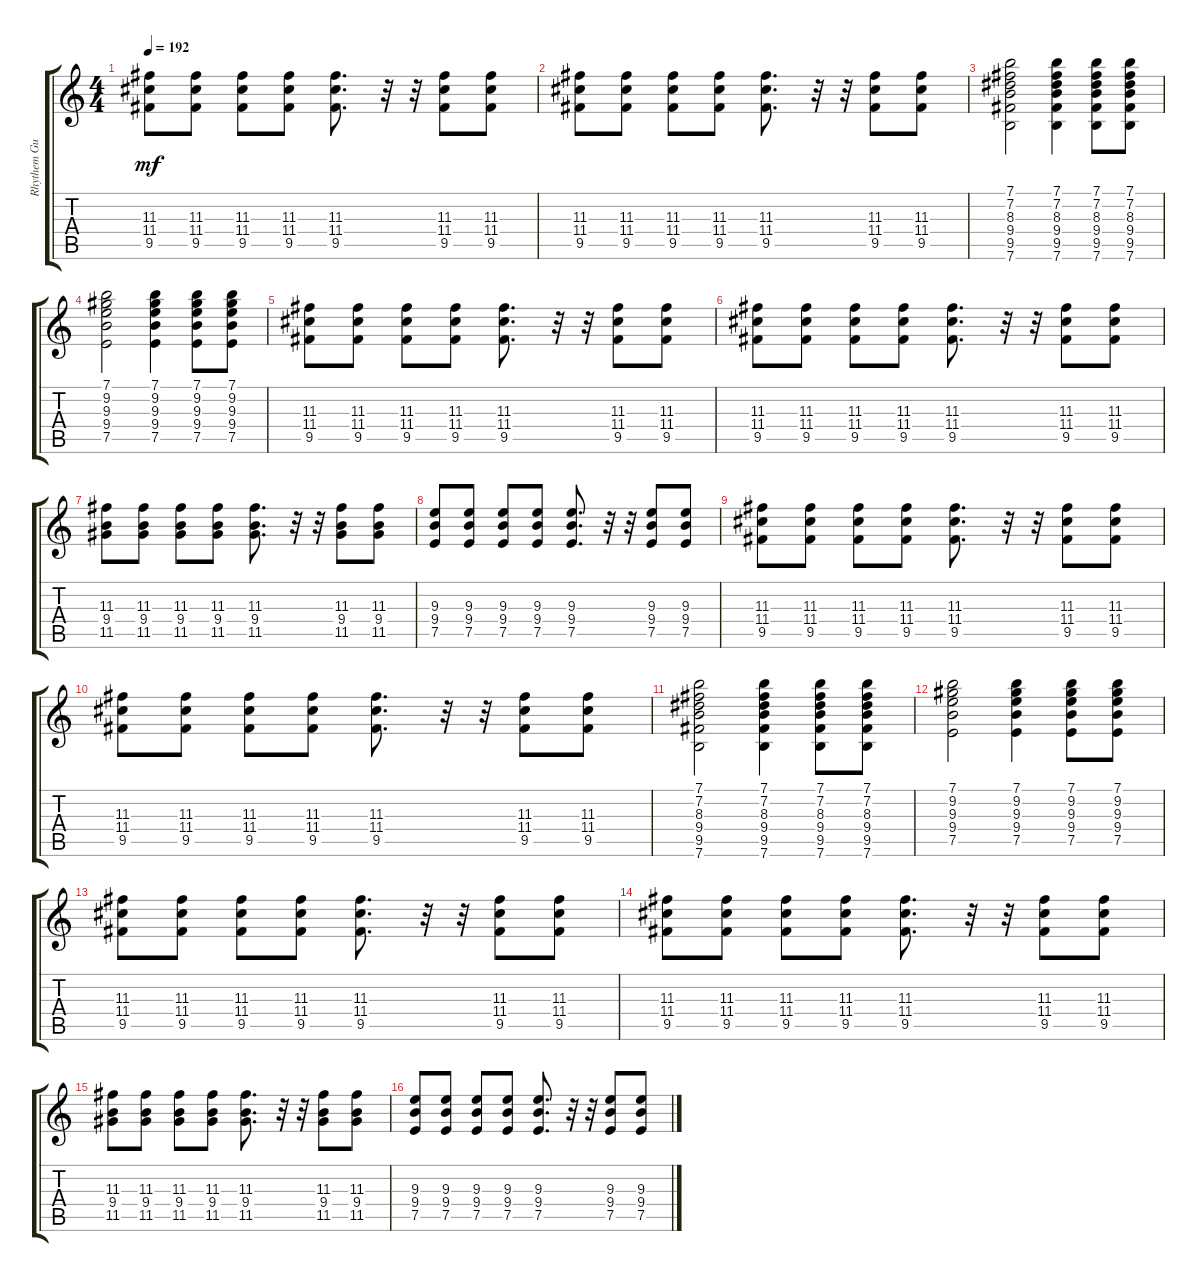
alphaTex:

\track ("Rhythem Guitar 1" "Rhythem Gu") {instrument distortionguitar}
\staff {score tabs}
\tuning (E4 B3 G3 D3 A2 E2) {hide}
\ts (4 4)
\tempo 192
\clef g2
\ks c
(11.3 11.4 9.5).8{dy mf} (11.3 11.4 9.5).8 (11.3 11.4 9.5).8 (11.3 11.4 9.5).8 (11.3 11.4 9.5).8{d} r.32 r.32 (11.3 11.4 9.5).8 (11.3 11.4 9.5).8 |
(11.3 11.4 9.5).8 (11.3 11.4 9.5).8 (11.3 11.4 9.5).8 (11.3 11.4 9.5).8 (11.3 11.4 9.5).8{d} r.32 r.32 (11.3 11.4 9.5).8 (11.3 11.4 9.5).8 |
(7.1 7.2 8.3 9.4 9.5 7.6).2 (7.1 7.2 8.3 9.4 9.5 7.6).4 (7.1 7.2 8.3 9.4 9.5 7.6).8 (7.1 7.2 8.3 9.4 9.5 7.6).8 |
(7.1 9.2 9.3 9.4 7.5).2 (7.1 9.2 9.3 9.4 7.5).4 (7.1 9.2 9.3 9.4 7.5).8 (7.1 9.2 9.3 9.4 7.5).8 |
(11.3 11.4 9.5).8 (11.3 11.4 9.5).8 (11.3 11.4 9.5).8 (11.3 11.4 9.5).8 (11.3 11.4 9.5).8{d} r.32 r.32 (11.3 11.4 9.5).8 (11.3 11.4 9.5).8 |
(11.3 11.4 9.5).8 (11.3 11.4 9.5).8 (11.3 11.4 9.5).8 (11.3 11.4 9.5).8 (11.3 11.4 9.5).8{d} r.32 r.32 (11.3 11.4 9.5).8 (11.3 11.4 9.5).8 |
(11.3 9.4 11.5).8 (11.3 9.4 11.5).8 (11.3 9.4 11.5).8 (11.3 9.4 11.5).8 (11.3 9.4 11.5).8{d} r.32 r.32 (11.3 9.4 11.5).8 (11.3 9.4 11.5).8 |
(9.3 9.4 7.5).8 (9.3 9.4 7.5).8 (9.3 9.4 7.5).8 (9.3 9.4 7.5).8 (9.3 9.4 7.5).8{d} r.32 r.32 (9.3 9.4 7.5).8 (9.3 9.4 7.5).8 |
(11.3 11.4 9.5).8 (11.3 11.4 9.5).8 (11.3 11.4 9.5).8 (11.3 11.4 9.5).8 (11.3 11.4 9.5).8{d} r.32 r.32 (11.3 11.4 9.5).8 (11.3 11.4 9.5).8 |
(11.3 11.4 9.5).8 (11.3 11.4 9.5).8 (11.3 11.4 9.5).8 (11.3 11.4 9.5).8 (11.3 11.4 9.5).8{d} r.32 r.32 (11.3 11.4 9.5).8 (11.3 11.4 9.5).8 |
(7.1 7.2 8.3 9.4 9.5 7.6).2 (7.1 7.2 8.3 9.4 9.5 7.6).4 (7.1 7.2 8.3 9.4 9.5 7.6).8 (7.1 7.2 8.3 9.4 9.5 7.6).8 |
(7.1 9.2 9.3 9.4 7.5).2 (7.1 9.2 9.3 9.4 7.5).4 (7.1 9.2 9.3 9.4 7.5).8 (7.1 9.2 9.3 9.4 7.5).8 |
(11.3 11.4 9.5).8 (11.3 11.4 9.5).8 (11.3 11.4 9.5).8 (11.3 11.4 9.5).8 (11.3 11.4 9.5).8{d} r.32 r.32 (11.3 11.4 9.5).8 (11.3 11.4 9.5).8 |
(11.3 11.4 9.5).8 (11.3 11.4 9.5).8 (11.3 11.4 9.5).8 (11.3 11.4 9.5).8 (11.3 11.4 9.5).8{d} r.32 r.32 (11.3 11.4 9.5).8 (11.3 11.4 9.5).8 |
(11.3 9.4 11.5).8 (11.3 9.4 11.5).8 (11.3 9.4 11.5).8 (11.3 9.4 11.5).8 (11.3 9.4 11.5).8{d} r.32 r.32 (11.3 9.4 11.5).8 (11.3 9.4 11.5).8 |
(9.3 9.4 7.5).8 (9.3 9.4 7.5).8 (9.3 9.4 7.5).8 (9.3 9.4 7.5).8 (9.3 9.4 7.5).8{d} r.32 r.32 (9.3 9.4 7.5).8 (9.3 9.4 7.5).8
